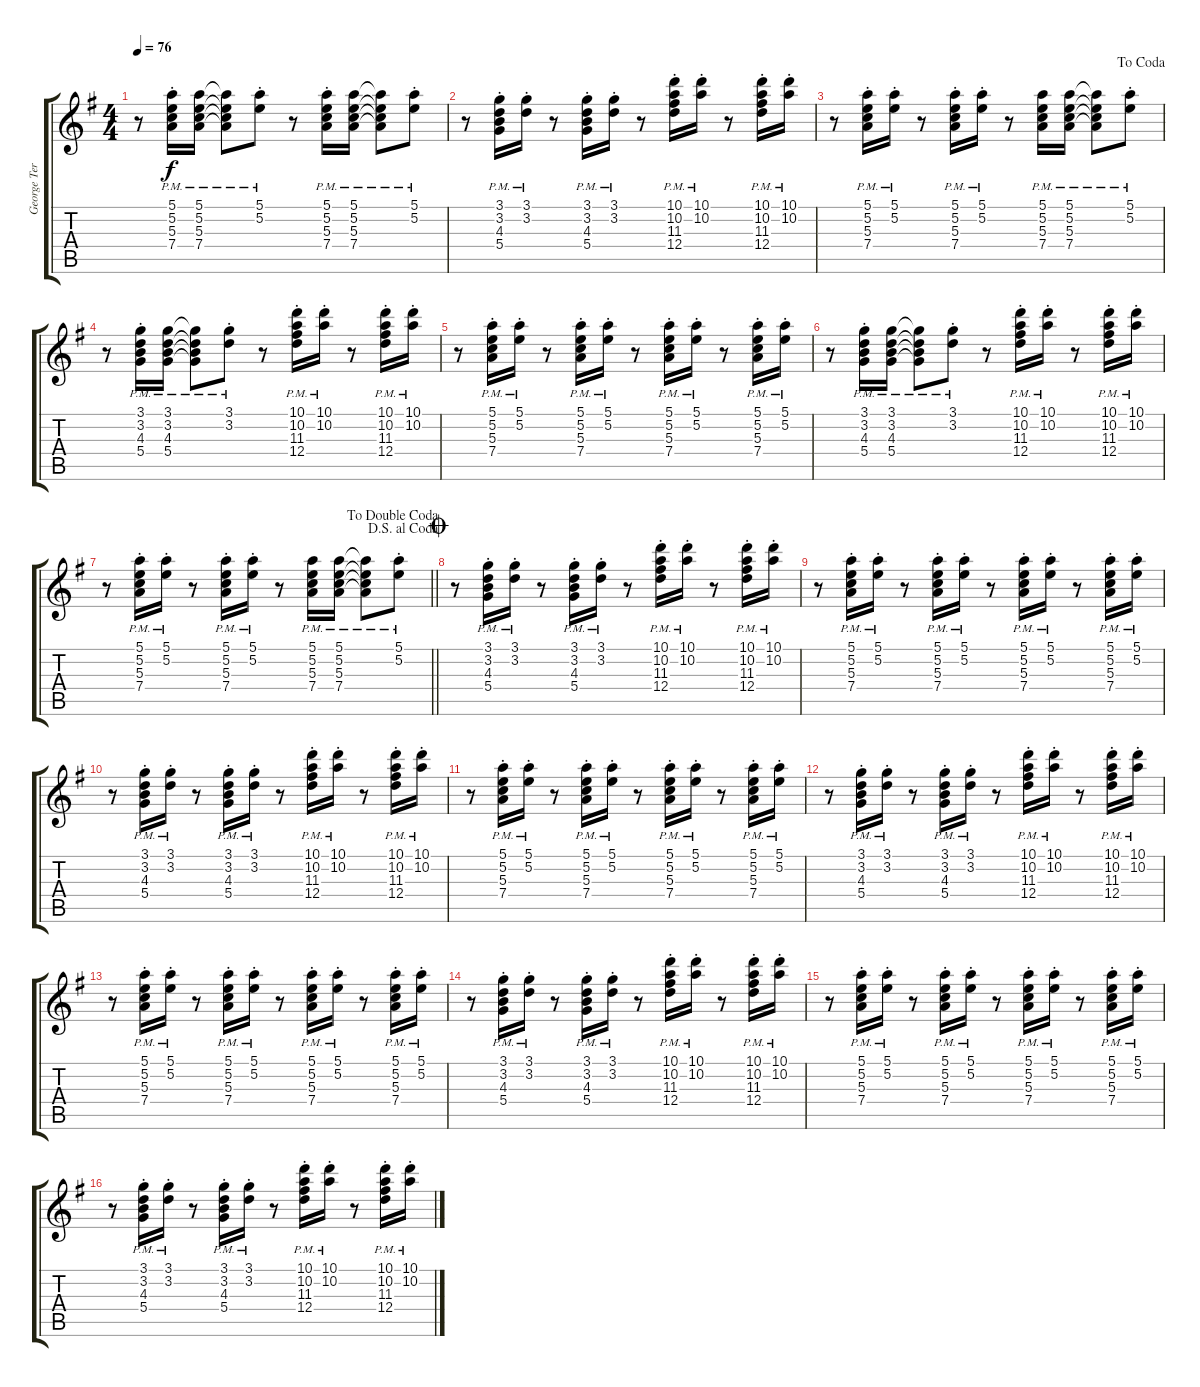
\track ("George Terry (Clean Gtr.)" "George Ter") {instrument electricguitarclean}
\staff {score tabs}
\tuning (E4 B3 G3 D3 A2 E2) {hide}
\ts (4 4)
\tempo 76
\clef g2
\ks g
r.8{dy f} (5.1{pm st} 5.2{pm st} 5.3{pm st} 7.4{pm st}).16 (5.1{pm} 5.2{pm} 5.3{pm} 7.4{pm}).16 (5.1{pm t} 5.2{pm t} 5.3{pm t} 7.4{pm t}).8 (5.1{pm st} 5.2{pm st}).8 r.8 (5.1{pm st} 5.2{pm st} 5.3{pm st} 7.4{pm st}).16 (5.1{pm} 5.2{pm} 5.3{pm} 7.4{pm}).16 (5.1{pm t} 5.2{pm t} 5.3{pm t} 7.4{pm t}).8 (5.1{pm st} 5.2{pm st}).8 |
r.8 (3.1{pm st} 3.2{pm st} 4.3{pm st} 5.4{pm st}).16 (3.1{pm st} 3.2{pm st}).16 r.8 (3.1{pm st} 3.2{pm st} 4.3{pm st} 5.4{pm st}).16 (3.1{pm st} 3.2{pm st}).16 r.8 (10.1{pm st} 10.2{pm st} 11.3{pm st} 12.4{pm st}).16 (10.1{pm st} 10.2{pm st}).16 r.8 (10.1{pm st} 10.2{pm st} 11.3{pm st} 12.4{pm st}).16 (10.1{pm st} 10.2{pm st}).16 |
\jump dacoda
r.8 (5.1{pm st} 5.2{pm st} 5.3{pm st} 7.4{pm st}).16 (5.1{pm st} 5.2{pm st}).16 r.8 (5.1{pm st} 5.2{pm st} 5.3{pm st} 7.4{pm st}).16 (5.1{pm st} 5.2{pm st}).16 r.8 (5.1{pm} 5.2{pm} 5.3{pm} 7.4{pm}).16 (5.1{pm} 5.2{pm} 5.3{pm} 7.4{pm}).16 (5.1{pm t} 5.2{pm t} 5.3{pm t} 7.4{pm t}).8 (5.1{pm st} 5.2{pm st}).8 |
r.8 (3.1{pm st} 3.2{pm st} 4.3{pm st} 5.4{pm st}).16 (3.1{pm} 3.2{pm} 4.3{pm} 5.4{pm}).16 (3.1{pm t} 3.2{pm t} 4.3{pm t} 5.4{pm t}).8 (3.1{pm st} 3.2{pm st}).8 r.8 (10.1{pm st} 10.2{pm st} 11.3{pm st} 12.4{pm st}).16 (10.1{pm st} 10.2{pm st}).16 r.8 (10.1{pm st} 10.2{pm st} 11.3{pm st} 12.4{pm st}).16 (10.1{pm st} 10.2{pm st}).16 |
r.8 (5.1{pm st} 5.2{pm st} 5.3{pm st} 7.4{pm st}).16 (5.1{pm st} 5.2{pm st}).16 r.8 (5.1{pm st} 5.2{pm st} 5.3{pm st} 7.4{pm st}).16 (5.1{pm st} 5.2{pm st}).16 r.8 (5.1{pm st} 5.2{pm st} 5.3{pm st} 7.4{pm st}).16 (5.1{pm st} 5.2{pm st}).16 r.8 (5.1{pm st} 5.2{pm st} 5.3{pm st} 7.4{pm st}).16 (5.1{pm st} 5.2{pm st}).16 |
r.8 (3.1{pm st} 3.2{pm st} 4.3{pm st} 5.4{pm st}).16 (3.1{pm} 3.2{pm} 4.3{pm} 5.4{pm}).16 (3.1{pm t} 3.2{pm t} 4.3{pm t} 5.4{pm t}).8 (3.1{pm st} 3.2{pm st}).8 r.8 (10.1{pm st} 10.2{pm st} 11.3{pm st} 12.4{pm st}).16 (10.1{pm st} 10.2{pm st}).16 r.8 (10.1{pm st} 10.2{pm st} 11.3{pm st} 12.4{pm st}).16 (10.1{pm st} 10.2{pm st}).16 |
\jump dalsegnoalcoda
\jump dadoublecoda
\barLineRight lightlight
r.8 (5.1{pm st} 5.2{pm st} 5.3{pm st} 7.4{pm st}).16 (5.1{pm st} 5.2{pm st}).16 r.8 (5.1{pm st} 5.2{pm st} 5.3{pm st} 7.4{pm st}).16 (5.1{pm st} 5.2{pm st}).16 r.8 (5.1{pm} 5.2{pm} 5.3{pm} 7.4{pm}).16 (5.1{pm} 5.2{pm} 5.3{pm} 7.4{pm}).16 (5.1{pm t} 5.2{pm t} 5.3{pm t} 7.4{pm t}).8 (5.1{pm st} 5.2{pm st}).8 |
\jump coda
r.8 (3.1{pm st} 3.2{pm st} 4.3{pm st} 5.4{pm st}).16 (3.1{pm st} 3.2{pm st}).16 r.8 (3.1{pm st} 3.2{pm st} 4.3{pm st} 5.4{pm st}).16 (3.1{pm st} 3.2{pm st}).16 r.8 (10.1{pm st} 10.2{pm st} 11.3{pm st} 12.4{pm st}).16 (10.1{pm st} 10.2{pm st}).16 r.8 (10.1{pm st} 10.2{pm st} 11.3{pm st} 12.4{pm st}).16 (10.1{pm st} 10.2{pm st}).16 |
r.8 (5.1{pm st} 5.2{pm st} 5.3{pm st} 7.4{pm st}).16 (5.1{pm st} 5.2{pm st}).16 r.8 (5.1{pm st} 5.2{pm st} 5.3{pm st} 7.4{pm st}).16 (5.1{pm st} 5.2{pm st}).16 r.8 (5.1{pm st} 5.2{pm st} 5.3{pm st} 7.4{pm st}).16 (5.1{pm st} 5.2{pm st}).16 r.8 (5.1{pm st} 5.2{pm st} 5.3{pm st} 7.4{pm st}).16 (5.1{pm st} 5.2{pm st}).16 |
r.8 (3.1{pm st} 3.2{pm st} 4.3{pm st} 5.4{pm st}).16 (3.1{pm st} 3.2{pm st}).16 r.8 (3.1{pm st} 3.2{pm st} 4.3{pm st} 5.4{pm st}).16 (3.1{pm st} 3.2{pm st}).16 r.8 (10.1{pm st} 10.2{pm st} 11.3{pm st} 12.4{pm st}).16 (10.1{pm st} 10.2{pm st}).16 r.8 (10.1{pm st} 10.2{pm st} 11.3{pm st} 12.4{pm st}).16 (10.1{pm st} 10.2{pm st}).16 |
r.8 (5.1{pm st} 5.2{pm st} 5.3{pm st} 7.4{pm st}).16 (5.1{pm st} 5.2{pm st}).16 r.8 (5.1{pm st} 5.2{pm st} 5.3{pm st} 7.4{pm st}).16 (5.1{pm st} 5.2{pm st}).16 r.8 (5.1{pm st} 5.2{pm st} 5.3{pm st} 7.4{pm st}).16 (5.1{pm st} 5.2{pm st}).16 r.8 (5.1{pm st} 5.2{pm st} 5.3{pm st} 7.4{pm st}).16 (5.1{pm st} 5.2{pm st}).16 |
r.8 (3.1{pm st} 3.2{pm st} 4.3{pm st} 5.4{pm st}).16 (3.1{pm st} 3.2{pm st}).16 r.8 (3.1{pm st} 3.2{pm st} 4.3{pm st} 5.4{pm st}).16 (3.1{pm st} 3.2{pm st}).16 r.8 (10.1{pm st} 10.2{pm st} 11.3{pm st} 12.4{pm st}).16 (10.1{pm st} 10.2{pm st}).16 r.8 (10.1{pm st} 10.2{pm st} 11.3{pm st} 12.4{pm st}).16 (10.1{pm st} 10.2{pm st}).16 |
r.8 (5.1{pm st} 5.2{pm st} 5.3{pm st} 7.4{pm st}).16 (5.1{pm st} 5.2{pm st}).16 r.8 (5.1{pm st} 5.2{pm st} 5.3{pm st} 7.4{pm st}).16 (5.1{pm st} 5.2{pm st}).16 r.8 (5.1{pm st} 5.2{pm st} 5.3{pm st} 7.4{pm st}).16 (5.1{pm st} 5.2{pm st}).16 r.8 (5.1{pm st} 5.2{pm st} 5.3{pm st} 7.4{pm st}).16 (5.1{pm st} 5.2{pm st}).16 |
r.8 (3.1{pm st} 3.2{pm st} 4.3{pm st} 5.4{pm st}).16 (3.1{pm st} 3.2{pm st}).16 r.8 (3.1{pm st} 3.2{pm st} 4.3{pm st} 5.4{pm st}).16 (3.1{pm st} 3.2{pm st}).16 r.8 (10.1{pm st} 10.2{pm st} 11.3{pm st} 12.4{pm st}).16 (10.1{pm st} 10.2{pm st}).16 r.8 (10.1{pm st} 10.2{pm st} 11.3{pm st} 12.4{pm st}).16 (10.1{pm st} 10.2{pm st}).16 |
r.8 (5.1{pm st} 5.2{pm st} 5.3{pm st} 7.4{pm st}).16 (5.1{pm st} 5.2{pm st}).16 r.8 (5.1{pm st} 5.2{pm st} 5.3{pm st} 7.4{pm st}).16 (5.1{pm st} 5.2{pm st}).16 r.8 (5.1{pm st} 5.2{pm st} 5.3{pm st} 7.4{pm st}).16 (5.1{pm st} 5.2{pm st}).16 r.8 (5.1{pm st} 5.2{pm st} 5.3{pm st} 7.4{pm st}).16 (5.1{pm st} 5.2{pm st}).16 |
r.8 (3.1{pm st} 3.2{pm st} 4.3{pm st} 5.4{pm st}).16 (3.1{pm st} 3.2{pm st}).16 r.8 (3.1{pm st} 3.2{pm st} 4.3{pm st} 5.4{pm st}).16 (3.1{pm st} 3.2{pm st}).16 r.8 (10.1{pm st} 10.2{pm st} 11.3{pm st} 12.4{pm st}).16 (10.1{pm st} 10.2{pm st}).16 r.8 (10.1{pm st} 10.2{pm st} 11.3{pm st} 12.4{pm st}).16 (10.1{pm st} 10.2{pm st}).16
